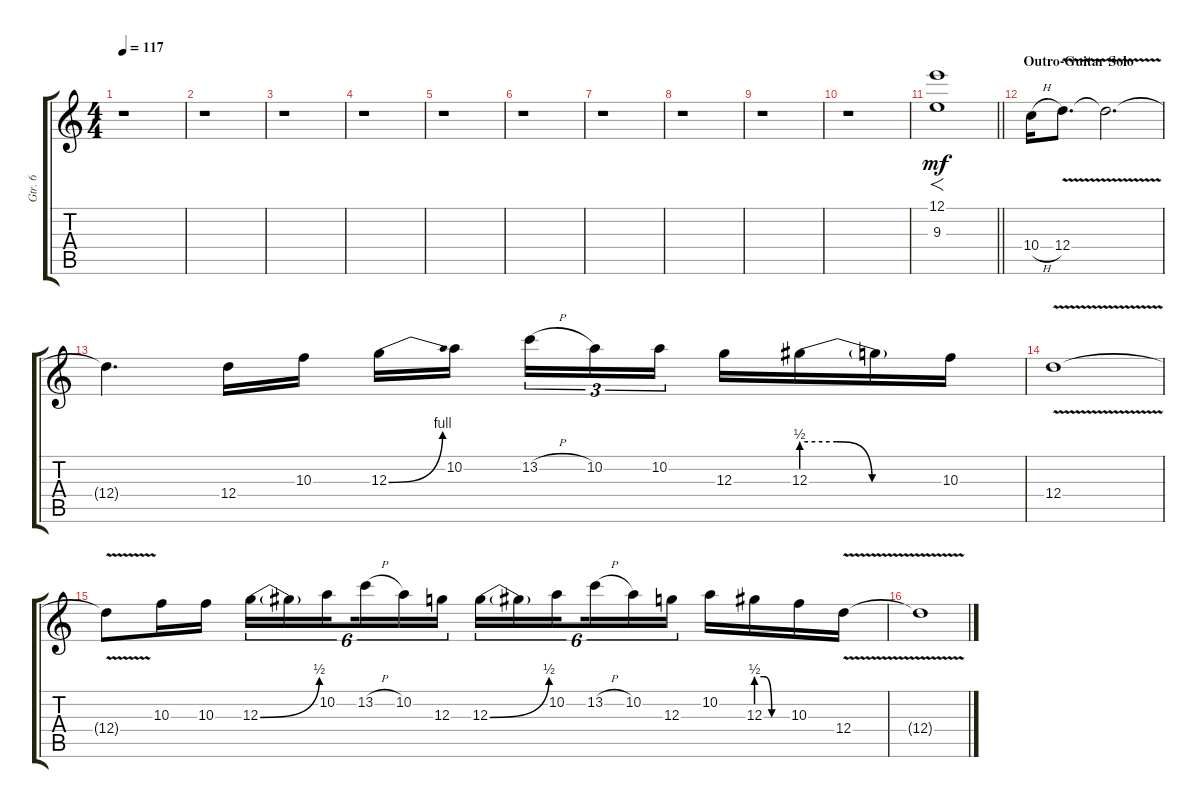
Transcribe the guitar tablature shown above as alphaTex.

\track ("Gtr. 6" "Gtr. 6") {instrument overdrivenguitar}
\staff {score tabs}
\tuning (E4 B3 G3 D3 A2 E2) {hide}
\ts (4 4)
\tempo 117
\clef g2
\ks c
r.1{dy mf} |
r.1 |
r.1 |
r.1 |
r.1 |
r.1 |
r.1 |
r.1 |
r.1 |
r.1 |
\barLineRight lightlight
(12.1 9.3).1{f} |
\section ("" "Outro-Guitar Solo")
10.4{h}.16 12.4{v}.8{d} 12.4{t}.2{d} |
12.4{t}.4{d} 12.4.16 10.3.16 12.3{be (bend 0 0 60 4)}.16 10.2.16{beam splitsecondary} 13.2{h}.16{tu (3 2)} 10.2.16{tu (3 2)} 10.2.16{tu (3 2)} 12.3.16 12.3{be (custom 0 2 15 2 30 0 60 0)}.16 12.3{t}.16 10.3.16 |
12.4{v}.1 |
12.4{t}.8 10.3.16 10.3.16 12.3{be (bend 0 0 60 2)}.16{tu (6 4)} 12.3{t}.16{tu (6 4)} 10.2.16{tu (6 4) beam splitsecondary} 13.2{h}.16{tu (6 4)} 10.2.16{tu (6 4)} 12.3.16{tu (6 4)} 12.3{be (bend 0 0 60 2)}.16{tu (6 4)} 12.3{t}.16{tu (6 4)} 10.2.16{tu (6 4) beam splitsecondary} 13.2{h}.16{tu (6 4)} 10.2.16{tu (6 4)} 12.3.16{tu (6 4)} 10.2.16 12.3{be (custom 0 2 15 2 30 0 60 0)}.16 10.3.16 12.4{v}.16 |
12.4{t}.1
